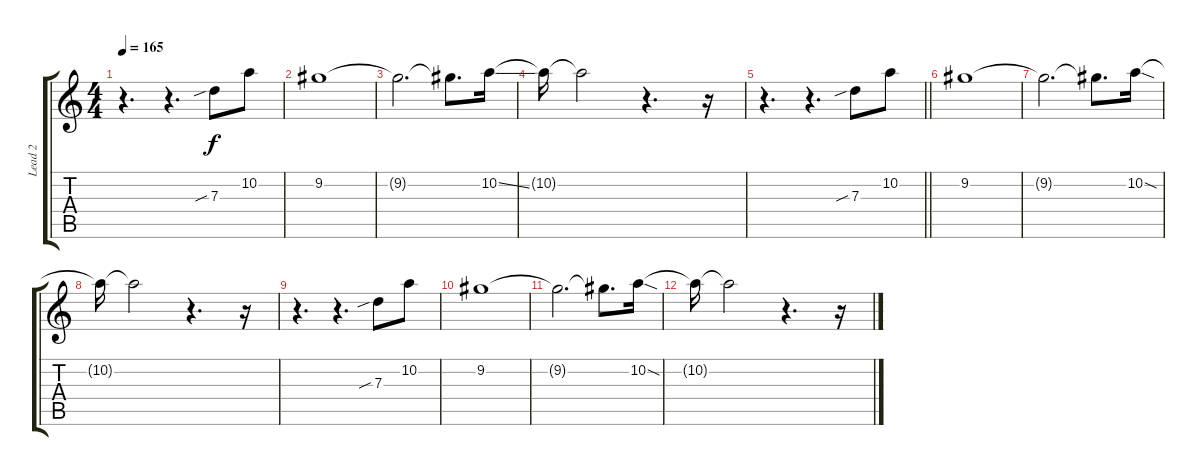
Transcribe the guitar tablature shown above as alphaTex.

\track ("Lead 2" "Lead 2") {instrument distortionguitar}
\staff {score tabs}
\tuning (E4 B3 G3 D3 A2 E2) {hide}
\ts (4 4)
\tempo 165
\clef g2
\ks c
r.4{d dy f} r.4{d} 7.3{sib}.8 10.2.8 |
9.2.1 |
9.2{t}.2{d} 9.2{t}.8{d} 10.2{ss}.16 |
10.2{t}.16 10.2{t}.2 r.4{d} r.16 |
\barLineRight lightlight
r.4{d} r.4{d} 7.3{sib}.8 10.2.8 |
9.2.1 |
9.2{t}.2{d} 9.2{t}.8{d} 10.2{sod}.16 |
10.2{t}.16 10.2{t}.2 r.4{d} r.16 |
r.4{d} r.4{d} 7.3{sib}.8 10.2.8 |
9.2.1 |
9.2{t}.2{d} 9.2{t}.8{d} 10.2{sod}.16 |
10.2{t}.16 10.2{t}.2 r.4{d} r.16
